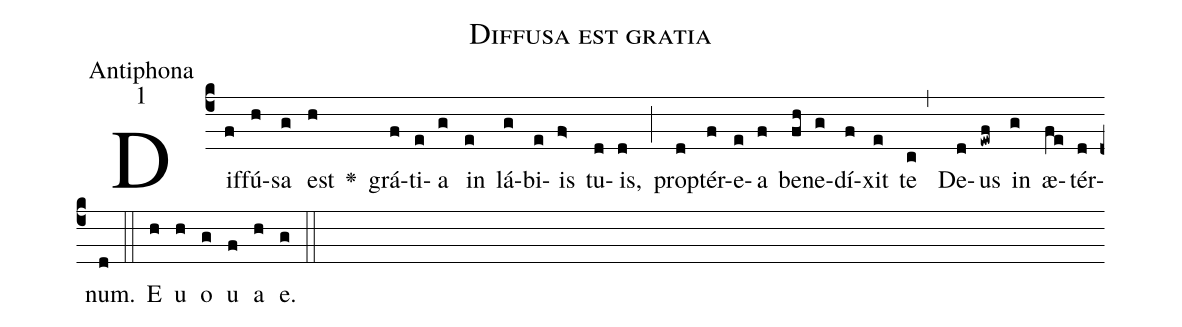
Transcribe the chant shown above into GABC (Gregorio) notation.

name:Diffusa est gratia;
office-part:Antiphona;
mode:1;
%%
(c4)Dif(f)fú(h)sa(g) est(h) <v>\greheightstar</v>() grá(f)ti(e)a(g) in(e) lá(g)bi(e)is(f>) tu(d)is,(d) (;) pro(d)ptér(f)e(e)a(f) be(fh)ne(g)dí(f)xit(e) te(c,) De(d)us(ewf) in(g) æ(fe)tér(d)num.(d) (::) E(h) u(h) o(g) u(f) a(h) e.(g) (::)
